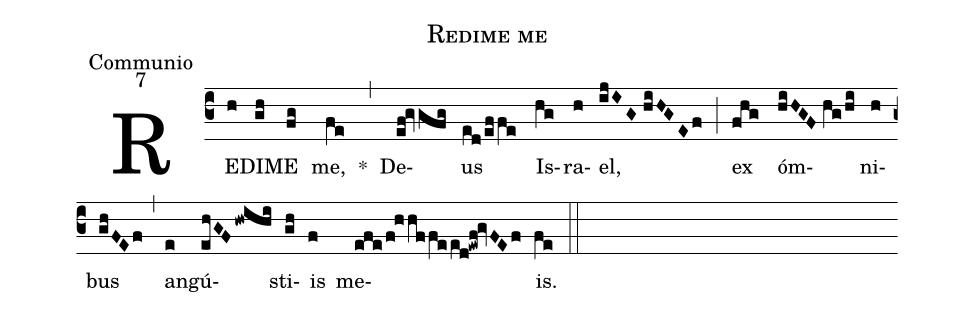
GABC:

name:Redime me;
office-part:Communio;
mode:7;
%%
(c3) RE(h)DI(gh)ME(fg) me,(fe) *(,) De(ef!gvgfg)us(ed/effe) Is(hg)ra(h)el,(ijIG//hiHGEf) (;) ex(fhg) óm(hiHGF//hg/hi)ni(h)bus(ghFEf) (,) an(e)gú(ehGF/hwihi)sti(gh)is(f) me(efe/f!hhffeed!ewf!gvFEf)is.(fe) (::)
